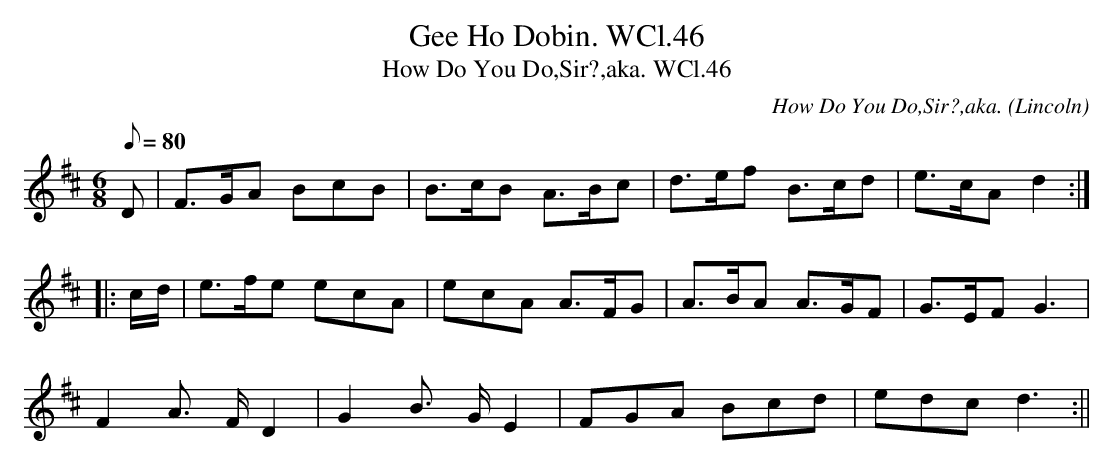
X:1
T:Gee Ho Dobin. WCl.46
T:How Do You Do,Sir?,aka. WCl.46
M:6/8
L:1/8
Q:80
C:How Do You Do,Sir?,aka.
O:Lincoln
K:D
D|F>GA BcB|B>cB A>Bc|d>ef B>cd|e>cA d2::!
c/2d/2|e>fe ecA|ecA A>FG|A>BA A>GF|G>EF G3|!
F2A> FD2|G2 B> G E2|FGA Bcd|edc d3:||
